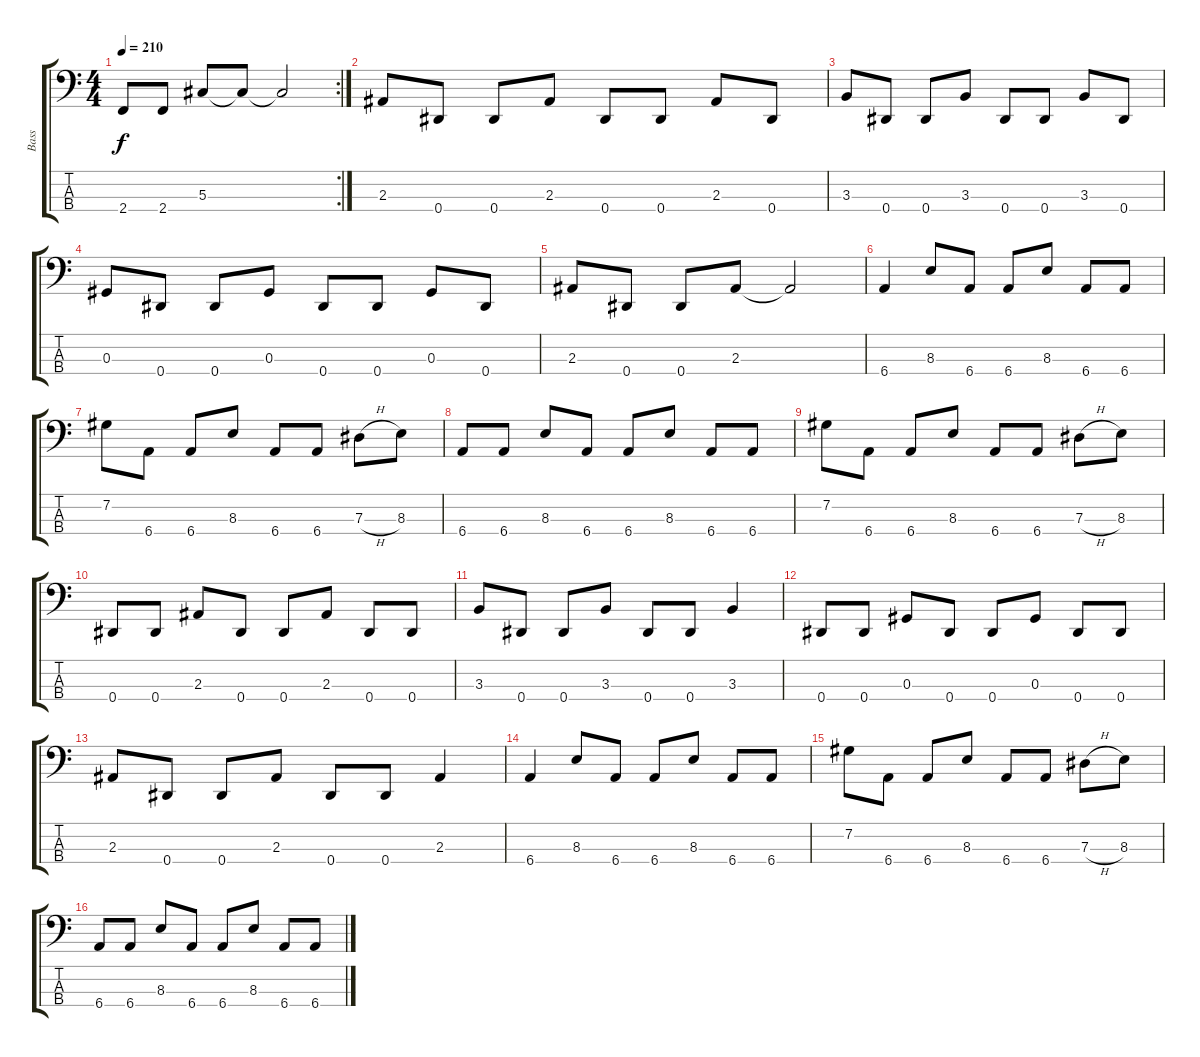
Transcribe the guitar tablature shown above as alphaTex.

\track ("Bass" "Bass") {instrument electricbasspick}
\staff {score tabs}
\tuning (Gb2 Db2 Ab1 Eb1) {hide}
\rc 2
\ts (4 4)
\tempo 210
\clef f4
\ks c
2.4.8{dy f} 2.4.8 5.3.8 5.3{t}.8 5.3{t}.2 |
2.3.8 0.4.8 0.4.8 2.3.8 0.4.8 0.4.8 2.3.8 0.4.8 |
3.3.8 0.4.8 0.4.8 3.3.8 0.4.8 0.4.8 3.3.8 0.4.8 |
0.3.8 0.4.8 0.4.8 0.3.8 0.4.8 0.4.8 0.3.8 0.4.8 |
2.3.8 0.4.8 0.4.8 2.3.8 2.3{t}.2 |
6.4.4 8.3.8 6.4.8 6.4.8 8.3.8 6.4.8 6.4.8 |
7.2.8 6.4.8 6.4.8 8.3.8 6.4.8 6.4.8 7.3{h}.8 8.3.8 |
6.4.8 6.4.8 8.3.8 6.4.8 6.4.8 8.3.8 6.4.8 6.4.8 |
7.2.8 6.4.8 6.4.8 8.3.8 6.4.8 6.4.8 7.3{h}.8 8.3.8 |
0.4.8 0.4.8 2.3.8 0.4.8 0.4.8 2.3.8 0.4.8 0.4.8 |
3.3.8 0.4.8 0.4.8 3.3.8 0.4.8 0.4.8 3.3.4 |
0.4.8 0.4.8 0.3.8 0.4.8 0.4.8 0.3.8 0.4.8 0.4.8 |
2.3.8 0.4.8 0.4.8 2.3.8 0.4.8 0.4.8 2.3.4 |
6.4.4 8.3.8 6.4.8 6.4.8 8.3.8 6.4.8 6.4.8 |
7.2.8 6.4.8 6.4.8 8.3.8 6.4.8 6.4.8 7.3{h}.8 8.3.8 |
6.4.8 6.4.8 8.3.8 6.4.8 6.4.8 8.3.8 6.4.8 6.4.8
